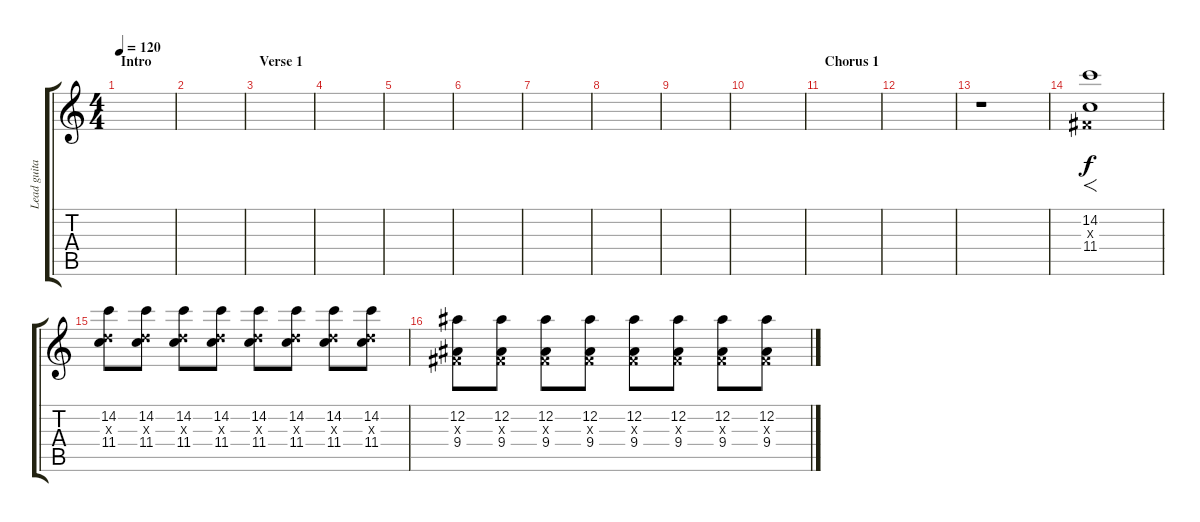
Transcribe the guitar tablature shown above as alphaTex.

\track ("Lead guitar and synth" "Lead guita") {instrument overdrivenguitar}
\staff {score tabs}
\tuning (Eb4 Bb3 Gb3 Db3 Ab2 Eb2) {hide}
\ts (4 4)
\section ("" "Intro")
\tempo 120
\clef g2
\ks c
|
|
\section ("" "Verse 1")
|
|
|
|
|
|
|
|
\section ("" "Chorus 1")
|
|
r.1 |
(14.2 0.3{x} 11.4).1{f} |
(14.2 8.3{x} 11.4).8 (14.2 8.3{x} 11.4).8 (14.2 8.3{x} 11.4).8 (14.2 8.3{x} 11.4).8 (14.2 8.3{x} 11.4).8 (14.2 8.3{x} 11.4).8 (14.2 8.3{x} 11.4).8 (14.2 8.3{x} 11.4).8 |
(12.2 0.3{x} 9.4).8 (12.2 0.3{x} 9.4).8 (12.2 0.3{x} 9.4).8 (12.2 0.3{x} 9.4).8 (12.2 0.3{x} 9.4).8 (12.2 0.3{x} 9.4).8 (12.2 0.3{x} 9.4).8 (12.2 0.3{x} 9.4).8
